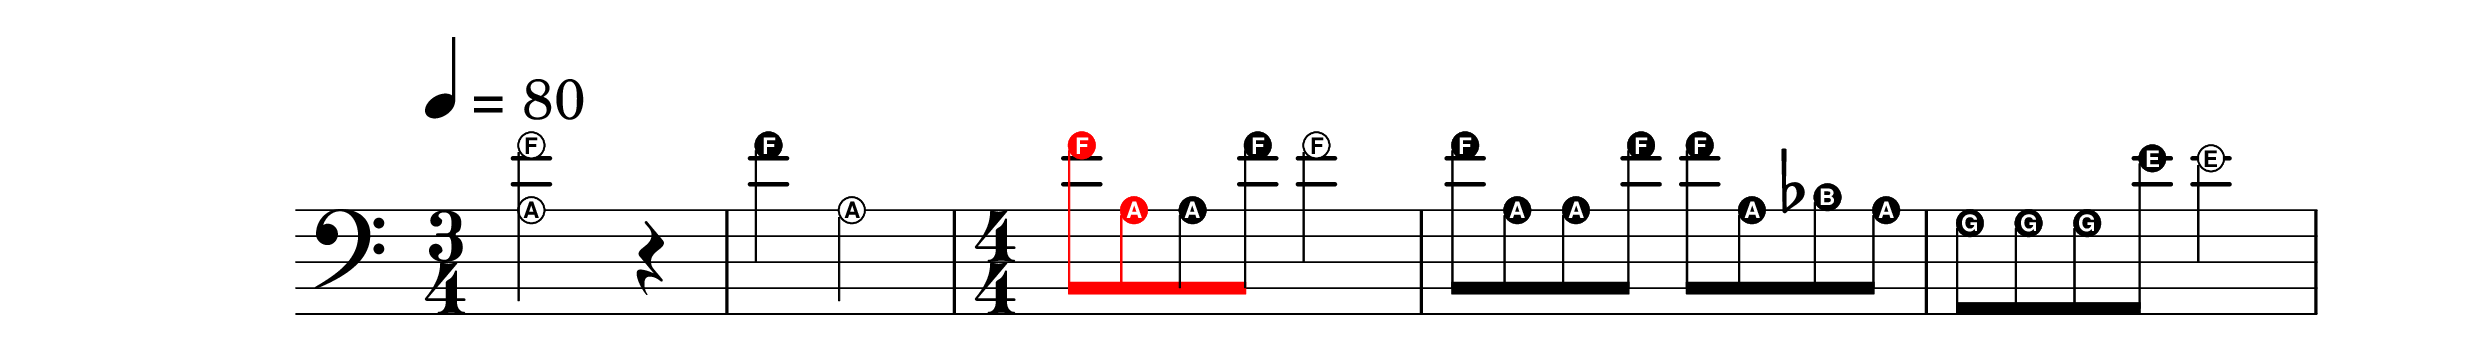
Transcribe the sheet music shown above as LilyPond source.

\version "2.22.0"
\header {
    titleHtml = "Thème de Love Story"
    descriptionHtml = "<h1>Sixte mineure descendante</h1><p><a href='https://www.youtube.com/watch?v=Y4cmPh2peBY#t=24s'>Lien YouTube</a></p>"
}

scoreToInclude = \relative c' {
    \numericTimeSignature
    \tempo 4 = 80
    \clef bass
    \time 3/4
    % Interval
    <f a,>2 r4
    % Interval
    f4 a,2
    % Music
    \time 4/4
    \override NoteHead.color = #red
    \override Stem.color = #red
    \override Beam.color = #red
    f'8 a,8
    \override NoteHead.color = #black
    \override Stem.color = #black
    \override Beam.color = #black
    a8 f'8 f2 f8 a,8 a8 f'8 f8 a,8 bes8 a8 g8 g8 g8 e'8 e2
  }

\include "./templates/outputWithEasyHeads.ly"

